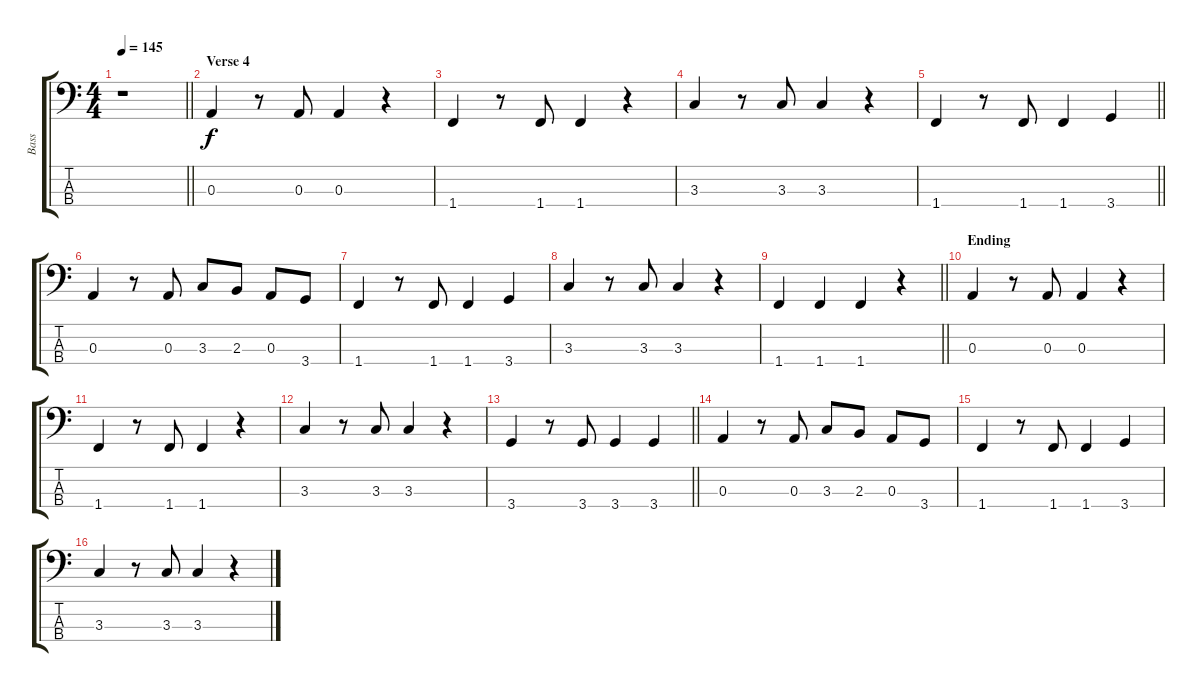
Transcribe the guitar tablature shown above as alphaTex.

\track ("Bass" "Bass") {instrument electricbassfinger}
\staff {score tabs}
\tuning (G2 D2 A1 E1) {hide}
\ts (4 4)
\tempo 145
\clef f4
\barLineRight lightlight
\ks c
r.1{dy f} |
\section ("" "Verse 4")
0.3.4 r.8 0.3.8 0.3.4 r.4 |
1.4.4 r.8 1.4.8 1.4.4 r.4 |
3.3.4 r.8 3.3.8 3.3.4 r.4 |
\barLineRight lightlight
1.4.4 r.8 1.4.8 1.4.4 3.4.4 |
0.3.4 r.8 0.3.8 3.3.8 2.3.8 0.3.8 3.4.8 |
1.4.4 r.8 1.4.8 1.4.4 3.4.4 |
3.3.4 r.8 3.3.8 3.3.4 r.4 |
\barLineRight lightlight
1.4.4 1.4.4 1.4.4 r.4 |
\section ("" "Ending")
0.3.4 r.8 0.3.8 0.3.4 r.4 |
1.4.4 r.8 1.4.8 1.4.4 r.4 |
3.3.4 r.8 3.3.8 3.3.4 r.4 |
\barLineRight lightlight
3.4.4 r.8 3.4.8 3.4.4 3.4.4 |
0.3.4 r.8 0.3.8 3.3.8 2.3.8 0.3.8 3.4.8 |
1.4.4 r.8 1.4.8 1.4.4 3.4.4 |
3.3.4 r.8 3.3.8 3.3.4 r.4
